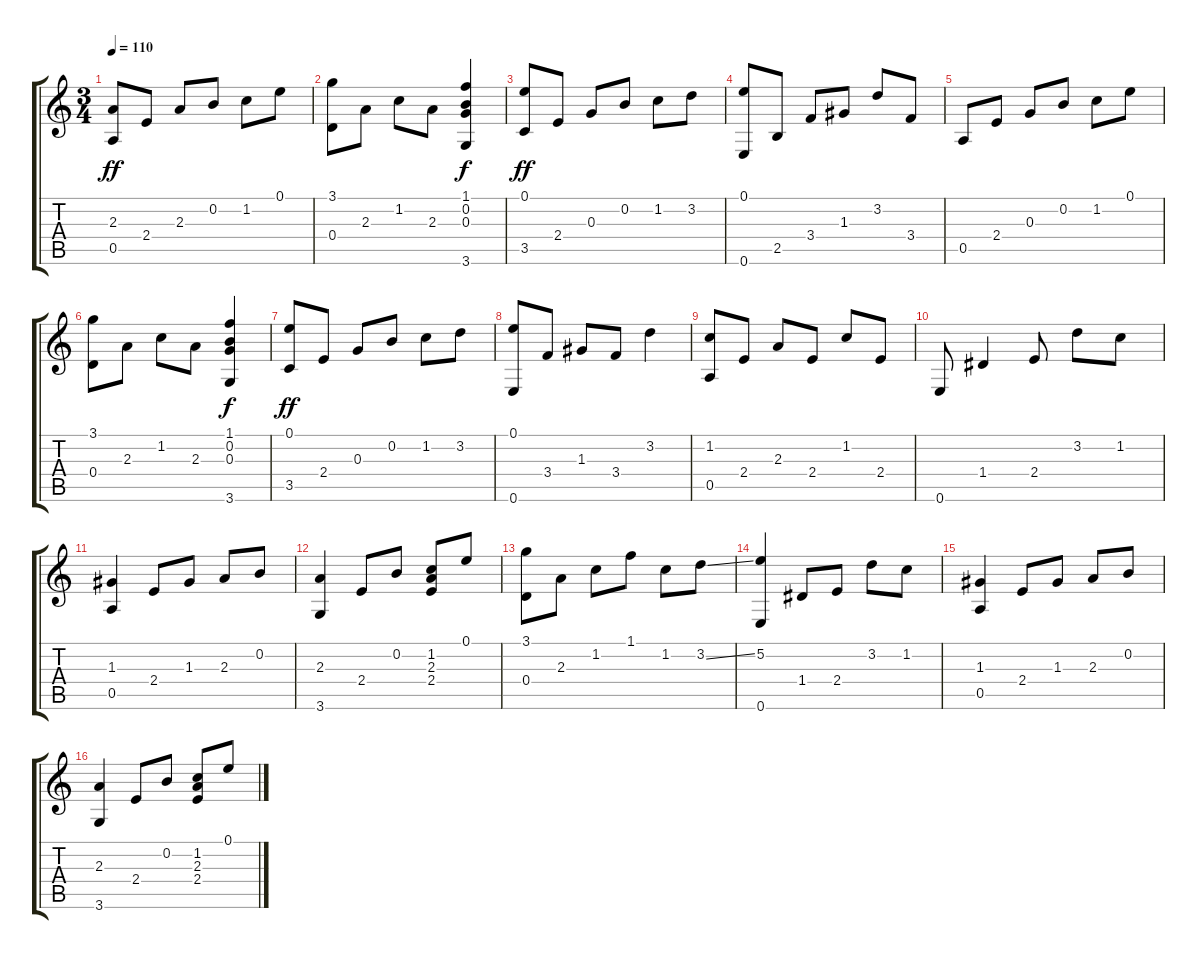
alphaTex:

\track "" {instrument acousticguitarnylon}
\staff {score tabs}
\tuning (E4 B3 G3 D3 A2 E2) {hide}
\ts (3 4)
\tempo 110
\clef g2
\ks c
(2.3 0.5).8{dy ff} 2.4.8 2.3.8 0.2.8 1.2.8 0.1.8 |
(3.1 0.4).8 2.3.8 1.2.8 2.3.8 (1.1 0.2 0.3 3.6).4{dy f} |
(0.1 3.5).8{dy ff} 2.4.8 0.3.8 0.2.8 1.2.8 3.2.8 |
(0.1 0.6).8 2.5.8 3.4.8 1.3.8 3.2.8 3.4.8 |
0.5.8 2.4.8 0.3.8 0.2.8 1.2.8 0.1.8 |
(3.1 0.4).8 2.3.8 1.2.8 2.3.8 (1.1 0.2 0.3 3.6).4{dy f} |
(0.1 3.5).8{dy ff} 2.4.8 0.3.8 0.2.8 1.2.8 3.2.8 |
(0.1 0.6).8 3.4.8 1.3.8 3.4.8 3.2.4 |
(1.2 0.5).8 2.4.8 2.3.8 2.4.8 1.2.8 2.4.8 |
0.6.8 1.4.4 2.4.8 3.2.8 1.2.8 |
(1.3 0.5).4 2.4.8 1.3.8 2.3.8 0.2.8 |
(2.3 3.6).4 2.4.8 0.2.8 (1.2 2.3 2.4).8 0.1.8 |
(3.1 0.4).8 2.3.8 1.2.8 1.1.8 1.2.8 3.2{ss}.8 |
(5.2 0.6).4 1.4.8 2.4.8 3.2.8 1.2.8 |
(1.3 0.5).4 2.4.8 1.3.8 2.3.8 0.2.8 |
(2.3 3.6).4 2.4.8 0.2.8 (1.2 2.3 2.4).8 0.1.8
